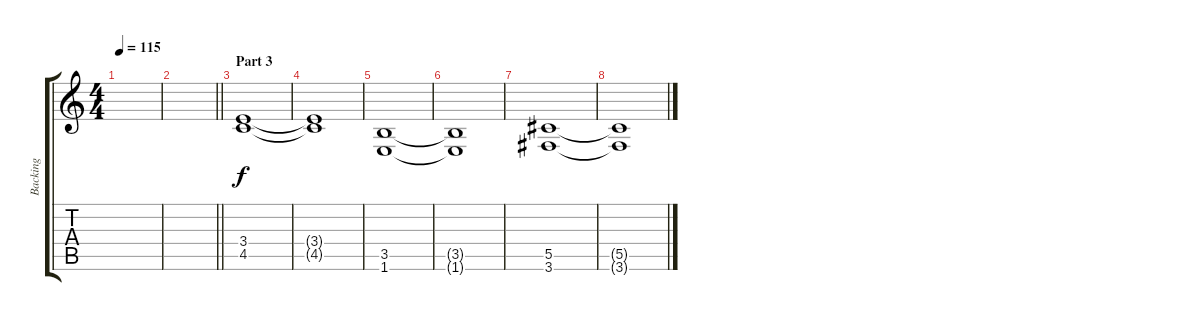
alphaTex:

\track ("Backing" "Backing") {instrument distortionguitar}
\staff {score tabs}
\tuning (Eb4 Bb3 Gb3 Db3 Ab2 Eb2) {hide}
\ts (4 4)
\tempo 115
\clef g2
\ks c
|
\barLineRight lightlight
|
\section ("" "Part 3")
(3.4 4.5).1 |
(3.4{t} 4.5{t}).1 |
(3.5 1.6).1 |
(3.5{t} 1.6{t}).1 |
(5.5 3.6).1 |
(5.5{t} 3.6{t}).1
